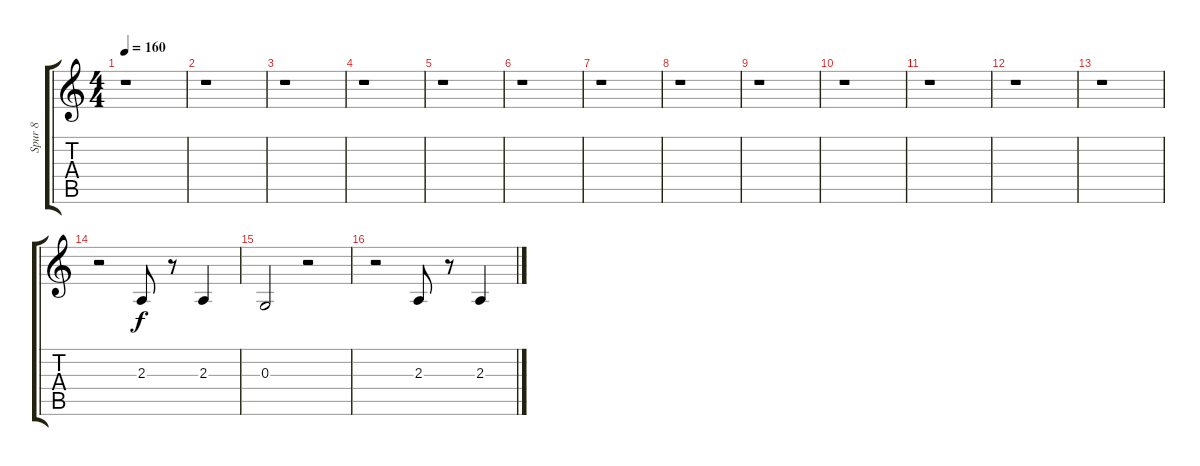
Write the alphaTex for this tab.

\track ("Spur 8" "Spur 8") {instrument stringensemble1}
\staff {score tabs}
\tuning (E4 B3 G3 D3 A2 E2) {hide}
\ts (4 4)
\tempo 160
\clef g2
\ks c
r.1{dy f} |
r.1 |
r.1 |
r.1 |
r.1 |
r.1 |
r.1 |
r.1 |
r.1 |
r.1 |
r.1 |
r.1 |
r.1 |
r.2 2.3.8 r.8 2.3.4 |
0.3.2 r.2 |
r.2 2.3.8 r.8 2.3.4
